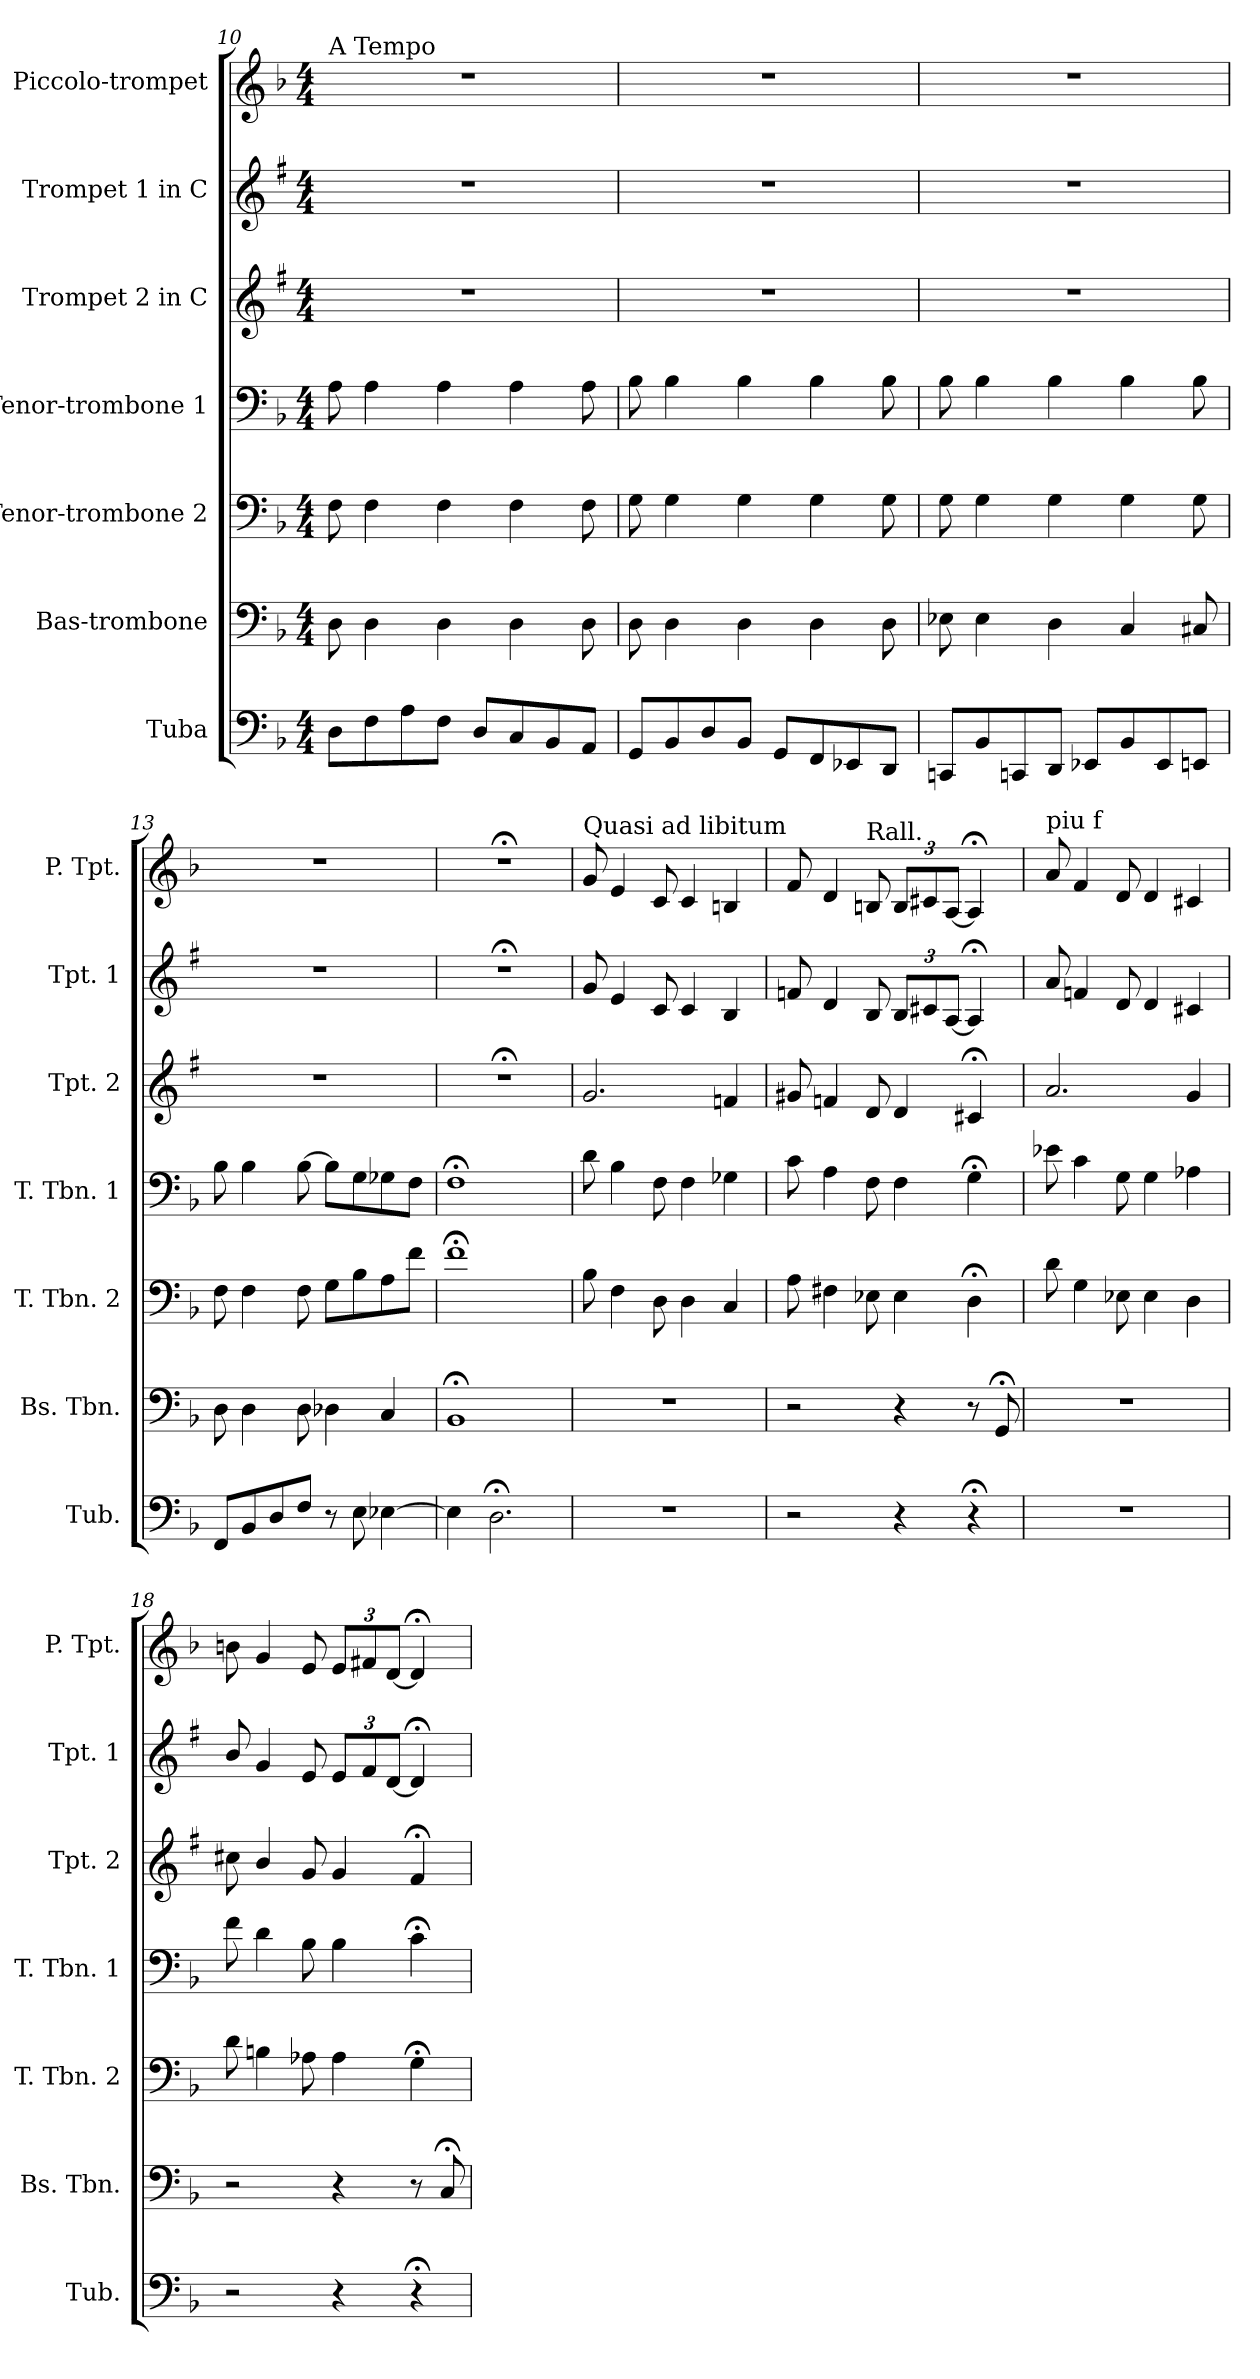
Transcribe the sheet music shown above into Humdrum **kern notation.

**kern	**kern	**kern	**kern	**kern	**kern	**kern
*part7	*part6	*part5	*part4	*part3	*part2	*part1
*staff7	*staff6	*staff5	*staff4	*staff3	*staff2	*staff1
*I"Tuba	*I"Bas-trombone	*I"Tenor-trombone 2	*I"Tenor-trombone 1	*I"Trompet 2 in C	*I"Trompet 1 in C	*I"Piccolo-trompet
*I'Tub.	*I'Bs. Tbn.	*I'T. Tbn. 2	*I'T. Tbn. 1	*I'Tpt. 2	*I'Tpt. 1	*I'P. Tpt.
*clefF4	*clefF4	*clefF4	*clefF4	*clefG2	*clefG2	*clefG2
*	*	*	*	*ITrd1c2	*ITrd1c2	*ITrd1c2
*k[b-]	*k[b-]	*k[b-]	*k[b-]	*k[b-]	*k[b-]	*k[b-e-a-]
*M4/4	*M4/4	*M4/4	*M4/4	*M4/4	*M4/4	*M4/4
=10	=10	=10	=10	=10	=10	=10
!	!	!	!	!	!	!LO:TX:t=A Tempo
8D\L	8D\	8F\	8A\	1r	1r	1r
8F\	4D\	4F\	4A\	.	.	.
8A\	.	.	.	.	.	.
8F\J	4D\	4F\	4A\	.	.	.
8D/L	.	.	.	.	.	.
8C/	4D\	4F\	4A\	.	.	.
8BB-/	.	.	.	.	.	.
8AA/J	8D\	8F\	8A\	.	.	.
=11	=11	=11	=11	=11	=11	=11
8GG/L	8D\	8G\	8B-\	1r	1r	1r
8BB-/	4D\	4G\	4B-\	.	.	.
8D/	.	.	.	.	.	.
8BB-/J	4D\	4G\	4B-\	.	.	.
8GG/L	.	.	.	.	.	.
8FF/	4D\	4G\	4B-\	.	.	.
8EE-X/	.	.	.	.	.	.
8DD/J	8D\	8G\	8B-\	.	.	.
=12	=12	=12	=12	=12	=12	=12
8CCn/L	8E-X\	8G\	8B-\	1r	1r	1r
8BB-/	4E-\	4G\	4B-\	.	.	.
8CCn/	.	.	.	.	.	.
8DD/J	4D\	4G\	4B-\	.	.	.
8EE-X/L	.	.	.	.	.	.
8BB-/	4C/	4G\	4B-\	.	.	.
8EE-/	.	.	.	.	.	.
8EEn/J	8C#X/	8G\	8B-\	.	.	.
!!LO:PB:g=z
=13	=13	=13	=13	=13	=13	=13
8FF/L	8D\	8F\	8B-\	1r	1r	1r
8BB-/	4D\	4F\	4B-\	.	.	.
8D/	.	.	.	.	.	.
8F/J	8D\	8F\	[8B-\	.	.	.
8r	4D-X\	8G\L	8B-\L]	.	.	.
8E\	.	8B-\	8G\	.	.	.
[4E-X\	4C/	8A\	8G-X\	.	.	.
.	.	8f\J	8F\J	.	.	.
=14	=14	=14	=14	=14	=14	=14
4E-\]	1BB-;<	1f;<	1F;<	1r;<	1r;<	1r;<
2.D;<\	.	.	.	.	.	.
=15	=15	=15	=15	=15	=15	=15
!	!	!	!	!	!	!LO:TX:t=Quasi ad libitum
1r	1r	8B-\	8d\	2.f/	8f/	8f/
.	.	4F\	4B-\	.	4d/	4d/
.	.	8D\	8F\	.	8B-/	8B-/
.	.	4D\	4F\	.	4B-/	4B-/
.	.	4C/	4G-X\	4e-X/	4A/	4An/
=16	=16	=16	=16	=16	=16	=16
2r	2r	8A\	8c\	8f#X/	8e-X/	8e-/
.	.	4F#X\	4A\	4e-X/	4c/	4c/
!	!	!	!	!	!	!LO:TX:t=Rall.
.	.	8E-X\	8F\	8c/	8A/	8An/
*	*	*	*	*	*Xbrackettup	*Xbrackettup
4r	4r	4E-\	4F\	4c/	12A/L	12A/L
.	.	.	.	.	12Bn/	12Bn/
.	.	.	.	.	[12G/J	[12G/J
4r;<	8r	4D;<\	4G;<\	4Bn;</	4G;</]	4G;</]
.	8GG;</	.	.	.	.	.
=17	=17	=17	=17	=17	=17	=17
!	!	!	!	!	!	!LO:TX:t=piu f
1r	1r	8d\	8e-X\	2.g/	8g/	8g/
.	.	4G\	4c\	.	4e-X/	4e-/
.	.	8E-X\	8G\	.	8c/	8c/
.	.	4E-\	4G\	.	4c/	4c/
.	.	4D\	4A-X\	4f/	4Bn/	4Bn/
=18	=18	=18	=18	=18	=18	=18
2r	2r	8d\	8f\	8bn\	8a/	8an\
.	.	4Bn\	4d\	4a/	4f/	4f/
.	.	8A-X\	8B-\	8f/	8d/	8d/
4r	4r	4A-\	4B-\	4f/	12d/L	12d/L
.	.	.	.	.	12e/	12en/
.	.	.	.	.	[12c/J	[12c/J
4r;<	8r	4G;<\	4c;<\	4e;</	4c;</]	4c;</]
.	8C;</	.	.	.	.	.
=	=	=	=	=	=	=
*-	*-	*-	*-	*-	*-	*-
